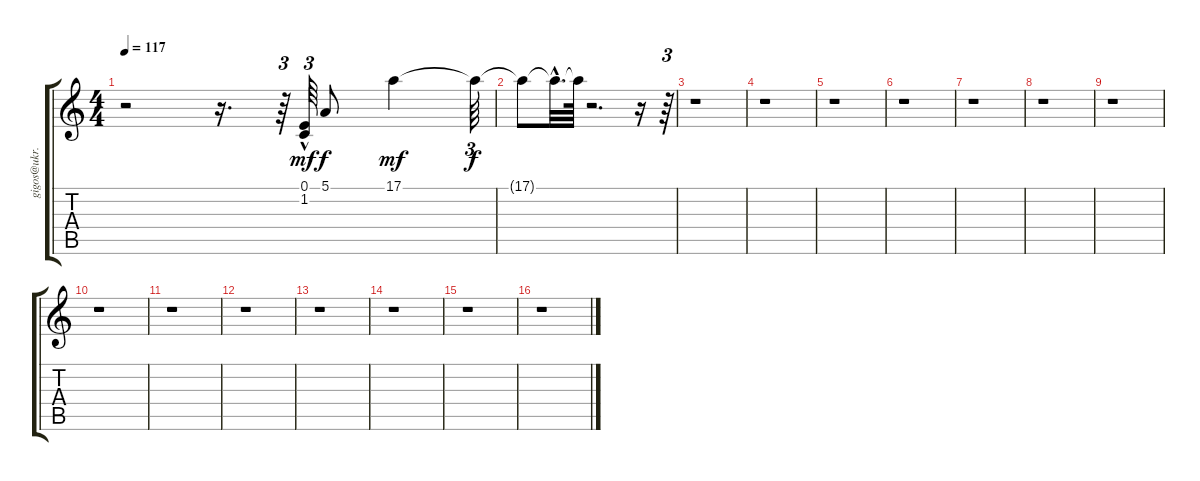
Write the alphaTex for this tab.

\track ("gigos@ukr.net" "gigos@ukr.") {instrument honkytonkpiano}
\staff {score tabs}
\tuning (E4 B3 G3 D3 A2 E2) {hide}
\ts (4 4)
\tempo 117
\clef g2
\ks c
r.2{dy f} r.16{d} r.64{tu (3 2)} (0.1 1.2{hac}).64{tu (3 2) dy mf} 5.1.8{dy f} 17.1.4{dy mf} 17.1{t}.64{tu (3 2) dy f} |
17.1{t}.8 17.1{hac t}.32{d} 17.1{t}.64 r.2{d} r.16 r.64{tu (3 2)} |
r.1 |
r.1 |
r.1 |
r.1 |
r.1 |
r.1 |
r.1 |
r.1 |
r.1 |
r.1 |
r.1 |
r.1 |
r.1 |
r.1
